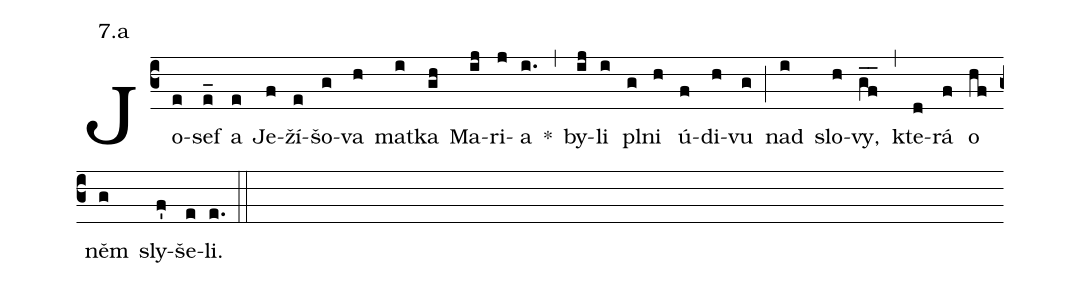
office-part: modlitba uprostřed dne, antifona dopoledne;
mode: 7;
annotation: 7.a;
%%
(c3)
Jo(e)sef(e_) a(e) Je(f)ží(e)šo(g)va(h) mat(i)ka(gh) Ma(ij)ri(j)a(i.) *(,)
by(ij)li(i) pl(g)ni(h) ú(f)di(h)vu(g) (;)
nad(i) slo(h)vy,(g_f_) (,)
kte(d)rá(f) o(hf) něm(g) sly(f')še(e)li.(e.) (::)
